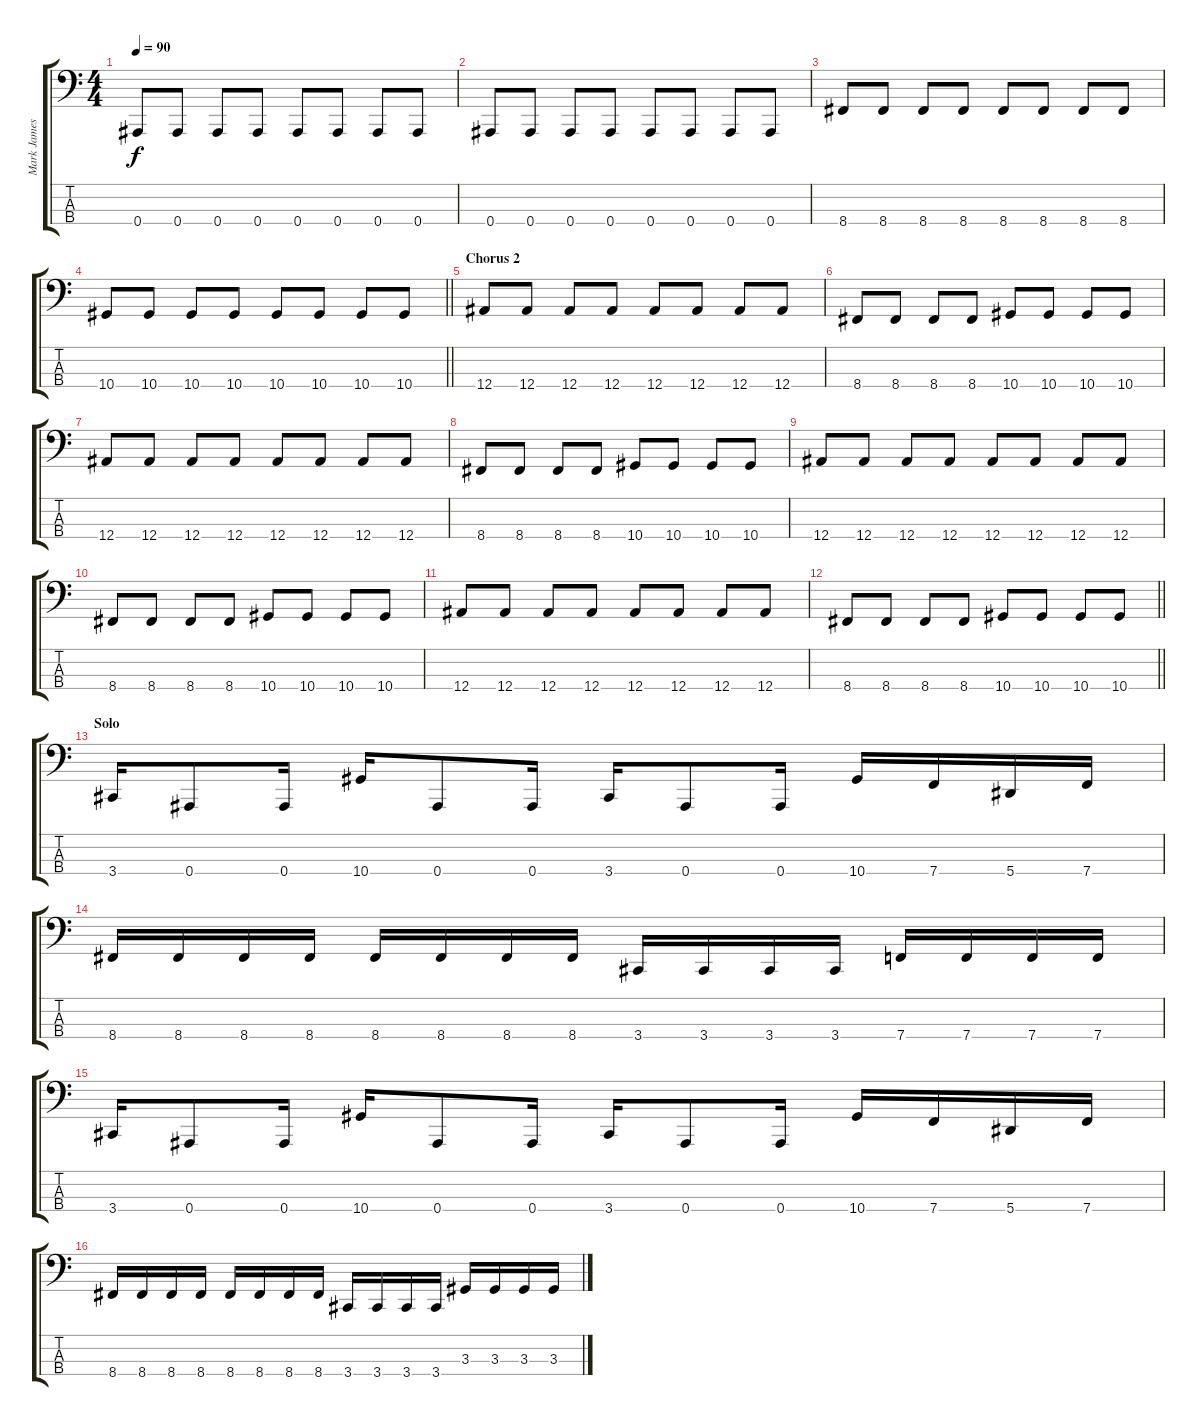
\track ("Mark James" "Mark James") {instrument electricbassfinger}
\staff {score tabs}
\tuning (Eb2 Bb1 F1 Bb0) {hide}
\ts (4 4)
\tempo 90
\clef f4
\ks c
0.4.8{dy f} 0.4.8 0.4.8 0.4.8 0.4.8 0.4.8 0.4.8 0.4.8 |
0.4.8 0.4.8 0.4.8 0.4.8 0.4.8 0.4.8 0.4.8 0.4.8 |
8.4.8 8.4.8 8.4.8 8.4.8 8.4.8 8.4.8 8.4.8 8.4.8 |
\barLineRight lightlight
10.4.8 10.4.8 10.4.8 10.4.8 10.4.8 10.4.8 10.4.8 10.4.8 |
\section ("" "Chorus 2")
12.4.8 12.4.8 12.4.8 12.4.8 12.4.8 12.4.8 12.4.8 12.4.8 |
8.4.8 8.4.8 8.4.8 8.4.8 10.4.8 10.4.8 10.4.8 10.4.8 |
12.4.8 12.4.8 12.4.8 12.4.8 12.4.8 12.4.8 12.4.8 12.4.8 |
8.4.8 8.4.8 8.4.8 8.4.8 10.4.8 10.4.8 10.4.8 10.4.8 |
12.4.8 12.4.8 12.4.8 12.4.8 12.4.8 12.4.8 12.4.8 12.4.8 |
8.4.8 8.4.8 8.4.8 8.4.8 10.4.8 10.4.8 10.4.8 10.4.8 |
12.4.8 12.4.8 12.4.8 12.4.8 12.4.8 12.4.8 12.4.8 12.4.8 |
\barLineRight lightlight
8.4.8 8.4.8 8.4.8 8.4.8 10.4.8 10.4.8 10.4.8 10.4.8 |
\section ("" "Solo")
3.4.16 0.4.8 0.4.16 10.4.16 0.4.8 0.4.16 3.4.16 0.4.8 0.4.16 10.4.16 7.4.16 5.4.16 7.4.16 |
8.4.16 8.4.16 8.4.16 8.4.16 8.4.16 8.4.16 8.4.16 8.4.16 3.4.16 3.4.16 3.4.16 3.4.16 7.4.16 7.4.16 7.4.16 7.4.16 |
3.4.16 0.4.8 0.4.16 10.4.16 0.4.8 0.4.16 3.4.16 0.4.8 0.4.16 10.4.16 7.4.16 5.4.16 7.4.16 |
8.4.16 8.4.16 8.4.16 8.4.16 8.4.16 8.4.16 8.4.16 8.4.16 3.4.16 3.4.16 3.4.16 3.4.16 3.3.16 3.3.16 3.3.16 3.3.16
